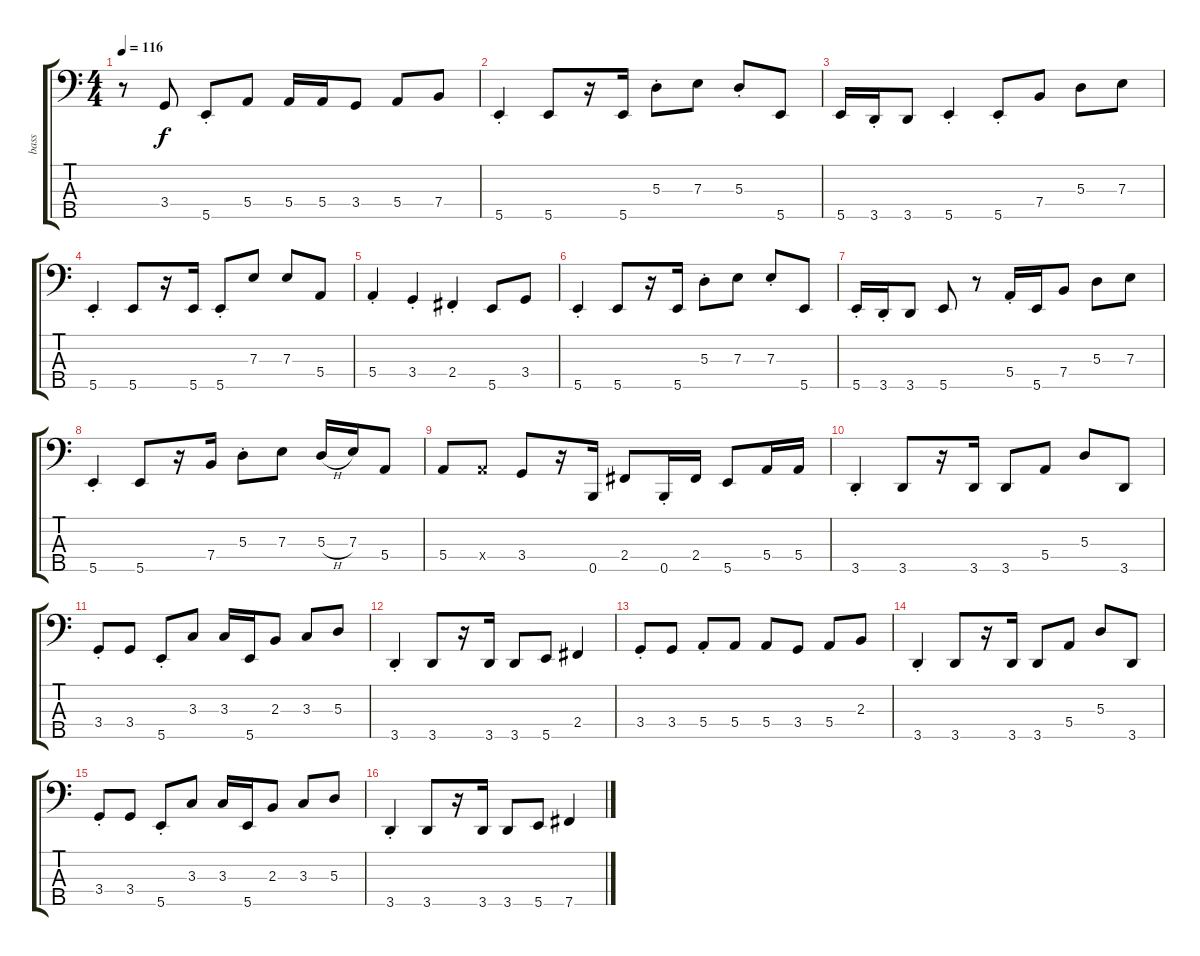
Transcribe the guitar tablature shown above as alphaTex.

\track ("bass" "bass") {instrument electricbassfinger}
\staff {score tabs}
\tuning (G2 D2 A1 E1 B0) {hide}
\ts (4 4)
\tempo 116
\clef f4
\ks c
r.8{dy f} 3.4.8 5.5{st}.8 5.4.8 5.4.16 5.4.16 3.4.8 5.4.8 7.4.8 |
5.5{st}.4 5.5.8 r.16 5.5.16 5.3{st}.8 7.3.8 5.3{st}.8 5.5.8 |
5.5.16 3.5{st}.16 3.5.8 5.5{st}.4 5.5{st}.8 7.4.8 5.3.8 7.3.8 |
5.5{st}.4 5.5.8 r.16 5.5.16 5.5{st}.8 7.3.8 7.3.8 5.4.8 |
5.4{st}.4 3.4{st}.4 2.4{st}.4 5.5.8 3.4.8 |
5.5{st}.4 5.5.8 r.16 5.5.16 5.3{st}.8 7.3.8 7.3{st}.8 5.5.8 |
5.5{st}.16 3.5{st}.16 3.5.8 5.5.8 r.8 5.4{st}.16 5.5.16 7.4.8 5.3.8 7.3.8 |
5.5{st}.4 5.5.8 r.16 7.4.16 5.3{st}.8 7.3.8 5.3{h}.16 7.3.16 5.4.8 |
5.4.8 5.4{x}.8 3.4.8 r.16 0.5.16 2.4.8 0.5{st}.16 2.4.16 5.5.8 5.4.16 5.4.16 |
3.5{st}.4 3.5.8 r.16 3.5.16 3.5.8 5.4.8 5.3.8 3.5.8 |
3.4{st}.8 3.4.8 5.5{st}.8 3.3.8 3.3.16 5.5.16 2.3.8 3.3.8 5.3.8 |
3.5{st}.4 3.5.8 r.16 3.5.16 3.5.8 5.5.8 2.4.4 |
3.4{st}.8 3.4.8 5.4{st}.8 5.4.8 5.4.8 3.4.8 5.4.8 2.3.8 |
3.5{st}.4 3.5.8 r.16 3.5.16 3.5.8 5.4.8 5.3.8 3.5.8 |
3.4{st}.8 3.4.8 5.5{st}.8 3.3.8 3.3.16 5.5.16 2.3.8 3.3.8 5.3.8 |
3.5{st}.4 3.5.8 r.16 3.5.16 3.5.8 5.5.8 7.5.4
